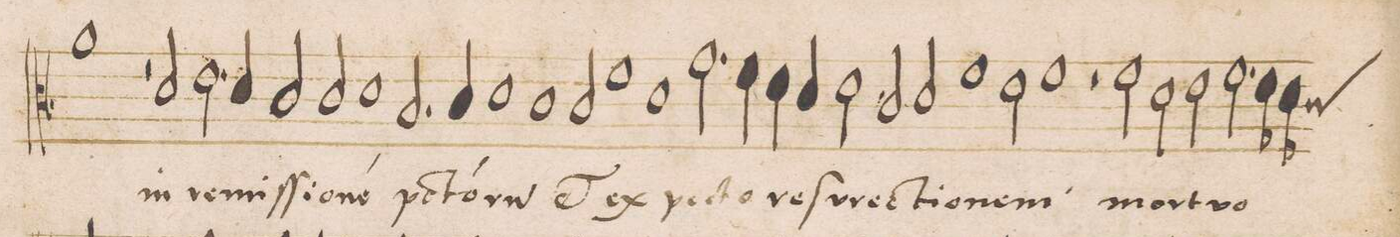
**kern	**text	**text
*I"ALTVS	*	*
*clefC3	*	*
*k[b-]	*	*
*met(C|)	*	*
*M2/1	*	*
1a\	.	.
=165-	=165-	=165-
2r	.	.
2d/	in	.
2.e\	re-	.
4d/	-miſ-	.
=166-	=166-	=166-
2c/	-ſi-	.
2c/	-o-	.
1d\	-ne	.
=167-	=167-	=167-
2.B-/	pe-	.
4c/	-(ca)-	.
1d\	-to-	.
=168-	=168-	=168-
1c\	-ru(m)	.
2c/	et	.
1f\	ex-	.
=169-	=169-	=169-
1d\	-pec-	.
2.g\	-to	.
=170-	=170-	=170-
4f\	.	.
4e\	re-	.
4d/	.	.
2e\	-ſu-	.
2c/	-re-	.
=171-	=171-	=171-
2d/	-cti-	.
1f\	-o-	.
2e\	.	.
=172-	=172-	=172-
1f\	-nem	.
2r	.	.
2f\	mor-	.
=173-	=173-	=173-
2d\	-tu-	.
2e\	-o-	.
2.f\	.	.
8e\	.	.
*custos:c	*	*
8d\	.	.
=174-	=174-	=174-
*-	*-	*-
